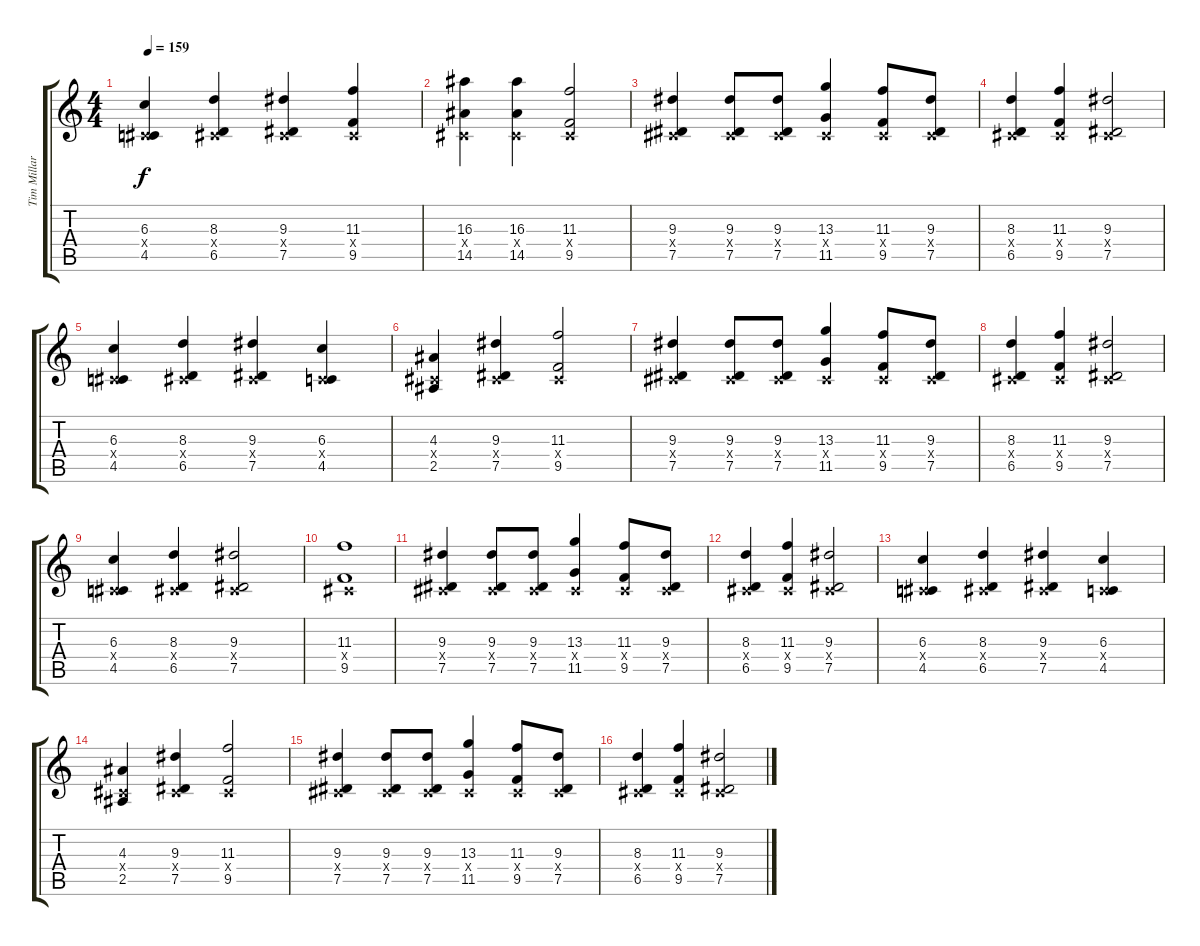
\track ("Tim Millar" "Tim Millar") {instrument distortionguitar}
\staff {score tabs}
\tuning (Eb4 Bb3 Gb3 Db3 Ab2 Db2) {hide}
\ts (4 4)
\tempo 159
\clef g2
\ks c
(6.3 0.4{x} 4.5).4{dy f} (8.3 0.4{x} 6.5).4 (9.3 0.4{x} 7.5).4 (11.3 0.4{x} 9.5).4 |
(16.3 0.4{x} 14.5).4 (16.3 0.4{x} 14.5).4 (11.3 0.4{x} 9.5).2 |
(9.3 0.4{x} 7.5).4 (9.3 0.4{x} 7.5).8 (9.3 0.4{x} 7.5).8 (13.3 0.4{x} 11.5).4 (11.3 0.4{x} 9.5).8 (9.3 0.4{x} 7.5).8 |
(8.3 0.4{x} 6.5).4 (11.3 0.4{x} 9.5).4 (9.3 0.4{x} 7.5).2 |
(6.3 0.4{x} 4.5).4 (8.3 0.4{x} 6.5).4 (9.3 0.4{x} 7.5).4 (6.3 0.4{x} 4.5).4 |
(4.3 0.4{x} 2.5).4 (9.3 0.4{x} 7.5).4 (11.3 0.4{x} 9.5).2 |
(9.3 0.4{x} 7.5).4 (9.3 0.4{x} 7.5).8 (9.3 0.4{x} 7.5).8 (13.3 0.4{x} 11.5).4 (11.3 0.4{x} 9.5).8 (9.3 0.4{x} 7.5).8 |
(8.3 0.4{x} 6.5).4 (11.3 0.4{x} 9.5).4 (9.3 0.4{x} 7.5).2 |
(6.3 0.4{x} 4.5).4 (8.3 0.4{x} 6.5).4 (9.3 0.4{x} 7.5).2 |
(11.3 0.4{x} 9.5).1 |
(9.3 0.4{x} 7.5).4 (9.3 0.4{x} 7.5).8 (9.3 0.4{x} 7.5).8 (13.3 0.4{x} 11.5).4 (11.3 0.4{x} 9.5).8 (9.3 0.4{x} 7.5).8 |
(8.3 0.4{x} 6.5).4 (11.3 0.4{x} 9.5).4 (9.3 0.4{x} 7.5).2 |
(6.3 0.4{x} 4.5).4 (8.3 0.4{x} 6.5).4 (9.3 0.4{x} 7.5).4 (6.3 0.4{x} 4.5).4 |
(4.3 0.4{x} 2.5).4 (9.3 0.4{x} 7.5).4 (11.3 0.4{x} 9.5).2 |
(9.3 0.4{x} 7.5).4 (9.3 0.4{x} 7.5).8 (9.3 0.4{x} 7.5).8 (13.3 0.4{x} 11.5).4 (11.3 0.4{x} 9.5).8 (9.3 0.4{x} 7.5).8 |
(8.3 0.4{x} 6.5).4 (11.3 0.4{x} 9.5).4 (9.3 0.4{x} 7.5).2
